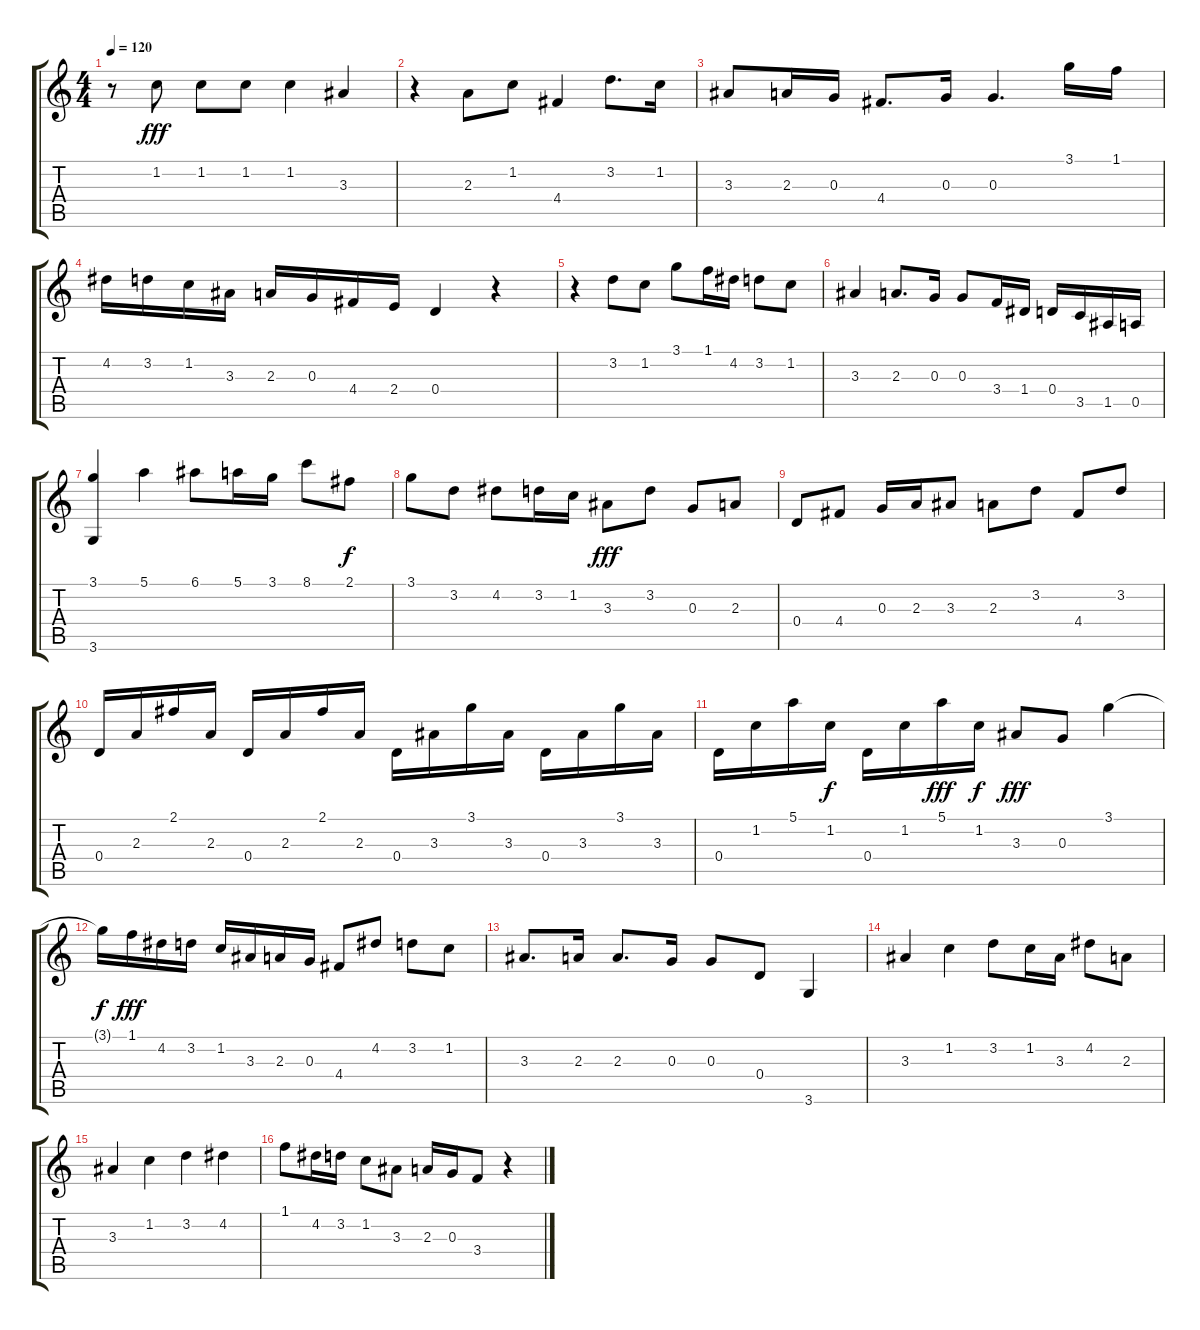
\track "" {instrument acousticguitarsteel}
\staff {score tabs}
\tuning (E4 B3 G3 D3 A2 E2) {hide}
\ts (4 4)
\tempo 120
\clef g2
\ks c
r.8{dy fff} 1.2.8 1.2.8 1.2.8 1.2.4 3.3.4 |
r.4 2.3.8 1.2.8 4.4.4 3.2.8{d} 1.2.16 |
3.3.8 2.3.16 0.3.16 4.4.8{d} 0.3.16 0.3.4{d} 3.1.16 1.1.16 |
4.2.16 3.2.16 1.2.16 3.3.16 2.3.16 0.3.16 4.4.16 2.4.16 0.4.4 r.4 |
r.4 3.2.8 1.2.8 3.1.8 1.1.16 4.2.16 3.2.8 1.2.8 |
3.3.4 2.3.8{d} 0.3.16 0.3.8 3.4.16 1.4.16 0.4.16 3.5.16 1.5.16 0.5.16 |
(3.1 3.6).4 5.1.4 6.1.8 5.1.16 3.1.16 8.1.8 2.1.8{dy f} |
3.1.8 3.2.8 4.2.8 3.2.16 1.2.16 3.3.8{dy fff} 3.2.8 0.3.8 2.3.8 |
0.4.8 4.4.8 0.3.16 2.3.16 3.3.8 2.3.8 3.2.8 4.4.8 3.2.8 |
0.4.16 2.3.16 2.1.16 2.3.16 0.4.16 2.3.16 2.1.16 2.3.16 0.4.16 3.3.16 3.1.16 3.3.16 0.4.16 3.3.16 3.1.16 3.3.16 |
0.4.16 1.2.16 5.1.16 1.2.16{dy f} 0.4.16 1.2.16 5.1.16{dy fff} 1.2.16{dy f} 3.3.8{dy fff} 0.3.8 3.1.4 |
3.1{t}.16{dy f} 1.1.16{dy fff} 4.2.16 3.2.16 1.2.16 3.3.16 2.3.16 0.3.16 4.4.8 4.2.8 3.2.8 1.2.8 |
3.3.8{d} 2.3.16 2.3.8{d} 0.3.16 0.3.8 0.4.8 3.6.4 |
3.3.4 1.2.4 3.2.8 1.2.16 3.3.16 4.2.8 2.3.8 |
3.3.4 1.2.4 3.2.4 4.2.4 |
1.1.8 4.2.16 3.2.16 1.2.8 3.3.8 2.3.16 0.3.16 3.4.8 r.4
